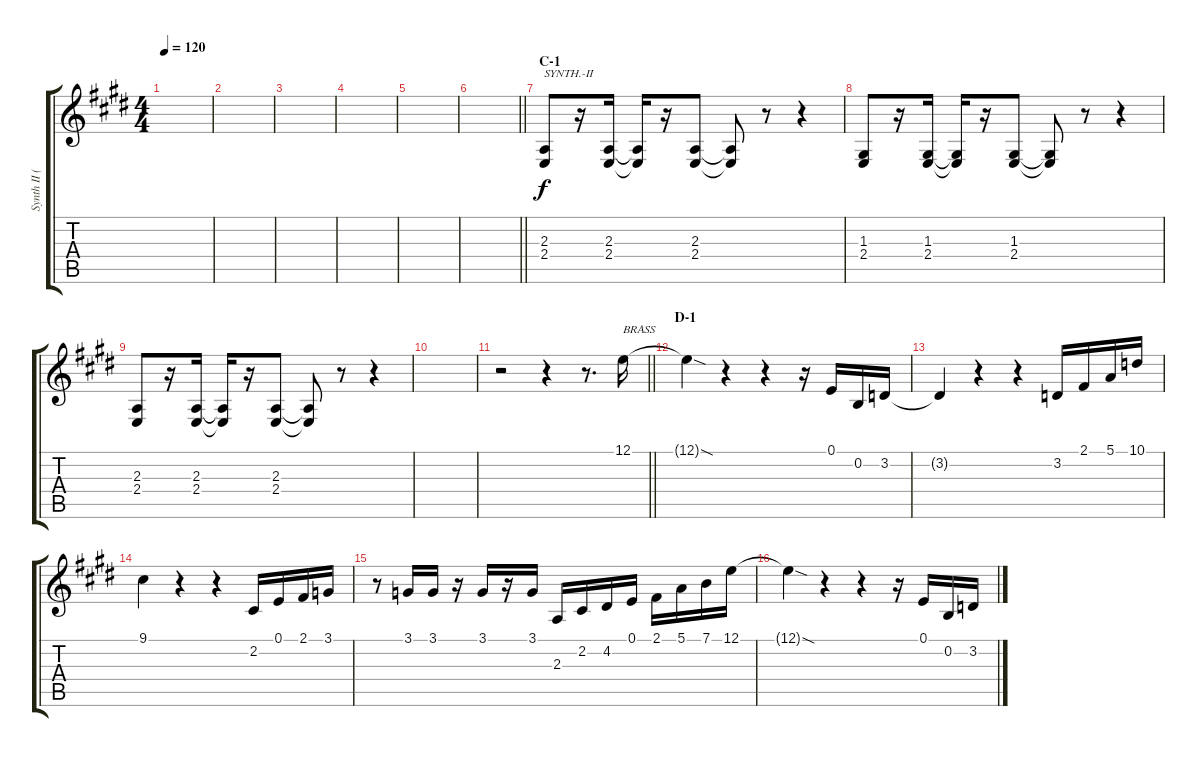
\track ("Synth II (Kotobuki Tsumugi)" "Synth II (") {instrument brasssection}
\staff {score tabs}
\tuning (E4 B3 G3 D3 A2 E2) {hide}
\ts (4 4)
\tempo 120
\clef g2
\ks e
|
|
|
|
|
\barLineRight lightlight
|
\section ("" "C-1")
(2.3 2.4).8{txt "SYNTH.-II" instrument lead1square} r.16 (2.3 2.4).16 (2.3{t} 2.4{t}).16 r.16 (2.3 2.4).8 (2.3{t} 2.4{t}).8 r.8 r.4 |
(1.3 2.4).8 r.16 (1.3 2.4).16 (1.3{t} 2.4{t}).16 r.16 (1.3 2.4).8 (1.3{t} 2.4{t}).8 r.8 r.4 |
(2.3 2.4).8 r.16 (2.3 2.4).16 (2.3{t} 2.4{t}).16 r.16 (2.3 2.4).8 (2.3{t} 2.4{t}).8 r.8 r.4 |
|
\barLineRight lightlight
r.2 r.4 r.8{d instrument brasssection} 12.1.16{txt "BRASS"} |
\section ("" "D-1")
12.1{sod t}.4 r.4 r.4 r.16 0.1.16 0.2.16 3.2.16 |
3.2{t}.4 r.4 r.4 3.2.16 2.1.16 5.1.16 10.1.16 |
9.1.4 r.4 r.4 2.2.16 0.1.16 2.1.16 3.1.16 |
r.8 3.1.16 3.1.16 r.16 3.1.16 r.16 3.1.16 2.3.16 2.2.16 4.2.16 0.1.16 2.1.16 5.1.16 7.1.16 12.1.16 |
12.1{sod t}.4 r.4 r.4 r.16 0.1.16 0.2.16 3.2.16
